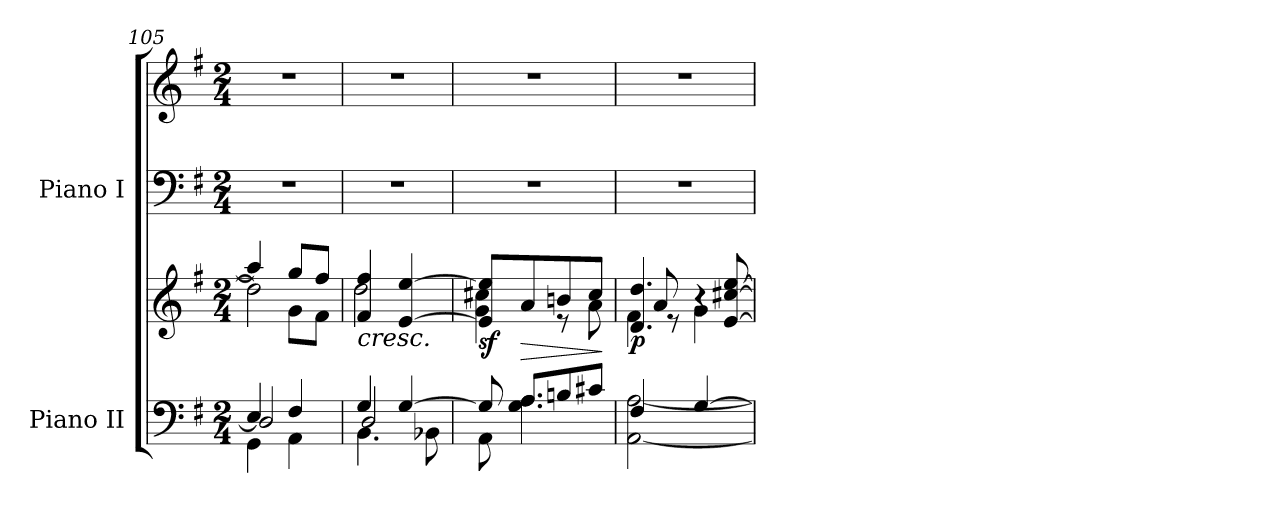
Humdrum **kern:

**kern	**kern	**dynam	**kern	**kern
*part2	*part2	*part2	*part1	*part1
*staff4	*staff3	*staff3/4	*staff2	*staff1
*I"Piano II	*	*	*I"Piano I	*
*I'Pno. II	*	*	*I'Pno. I	*
*clefF4	*clefG2	*	*clefF4	*clefG2
*k[f#]	*k[f#]	*	*k[f#]	*k[f#]
*M2/4	*M2/4	*	*M2/4	*M2/4
=105	=105	=105	=105	=105
*^	*^	*	*	*
*	*^	*	*^	*	*	*
4E!/	4GG!\	2D!/]	4aa!/]	2dd!\]	4rcccyy	.	2r	2r
4F#!/	4AA!\	.	8gg!/L	.	8g!\L	.	.	.
.	.	.	8ff#!/J	.	8f#!\J	.	.	.
!!LO:LB:g=z
=106	=106	=106	=106	=106	=106	=106	=106	=106
!	!	!	!LO:TX:b:i:t=cresc.	!	!	!	!	!
*	*	*	*	*v	*v	*	*	*^
4G!/	4.BB!\	2D!/	4f#!/ 4ff#!/	2dd!\	.	2r	2r	4ryy
*	*	*	*	*	*	*	*MM138	*
[4G!/	.	.	[4e!/ [4ee!/	.	.	.	.	4ryy
.	8BB-X!\	.	.	.	.	.	.	.
*	*v	*v	*	*	*	*	*	*
=107	=107	=107	=107	=107	=107	=107	=107
!	!	!	!	!LO:DY:b	!	!	!
*	*	*	*	*	*	*v	*v
8G!/]	8AA!\	8e!/] 8ee!/]L	4g!\ 4cc#X!\	sf	2r	2r
!	!	!	!	!LO:HP:b	!	!
8A!/L	4.G!\ 4.A!\	8a!/	.	>	.	.
8Bn!/	.	8bn!/	8r	.	.	.
8c#X!/J	.	8cc#!/J	8a!\	.	.	.
*v	*v	*	*	*	*	*
*	*v	*v	*	*	*
.	.	]	.	.
=108	=108	=108	=108	=108
*^	*^	*	*	*
*	*	*	*^	*	*	*
!	!	!	!	!	!LO:DY:b	!	!
*	*	*	*	*	*	*	*^
4F#!/	[2AA!\ [2A!\	4.d!/ 4.dd!/	4f#!\	8a!/	p	2r	2r	4ryy
.	.	.	.	8re	.	.	.	.
*	*	*	*	*	*	*	*MM141	*
[4G!/	.	.	4g!\	4r	.	.	.	4ryy
.	.	[8e!/ [8cc#X!/ [8ee!/	.	.	.	.	.	.
*v	*v	*	*	*	*	*	*v	*v
*	*v	*v	*v	*	*	*
=	=	=	=	=
*-	*-	*-	*-	*-
